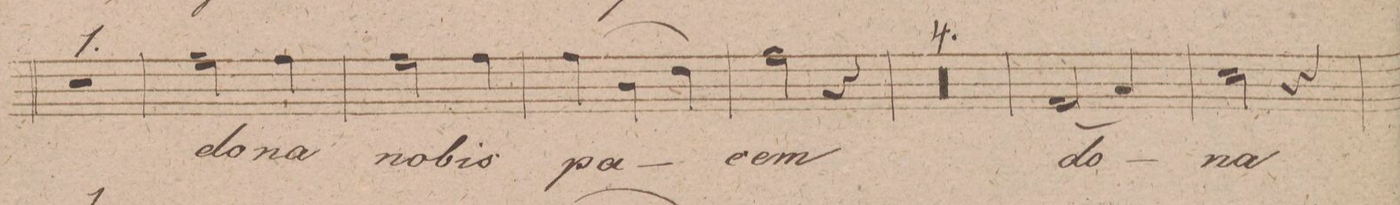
**kern	**text	**dynam
*I"Tenore	*	*
*clefC4	*	*
*k[f#c#g#d#]	*	*
*M3/4	*	*
2.r	.	.
=78	=78	=78
2e	do-	.
4e	-na	.
=79	=79	=79
2e	no-	.
4e	-bis	.
=80	=80	=80
(>4e	pa-	.
4A	.	.
4c#)	.	.
=81	=81	=81
2e	-cem,	.
4r	.	.
=82	=82	=82
0.r	.	.
=83	=83	=83
=84	=84	=84
=85	=85	=85
=86	=86	=86
(<2E	do-	.
4G#)	.	.
=87	=87	=87
2B	-na,	.
4r	.	.
=88	=88	=88
*-	*-	*-
